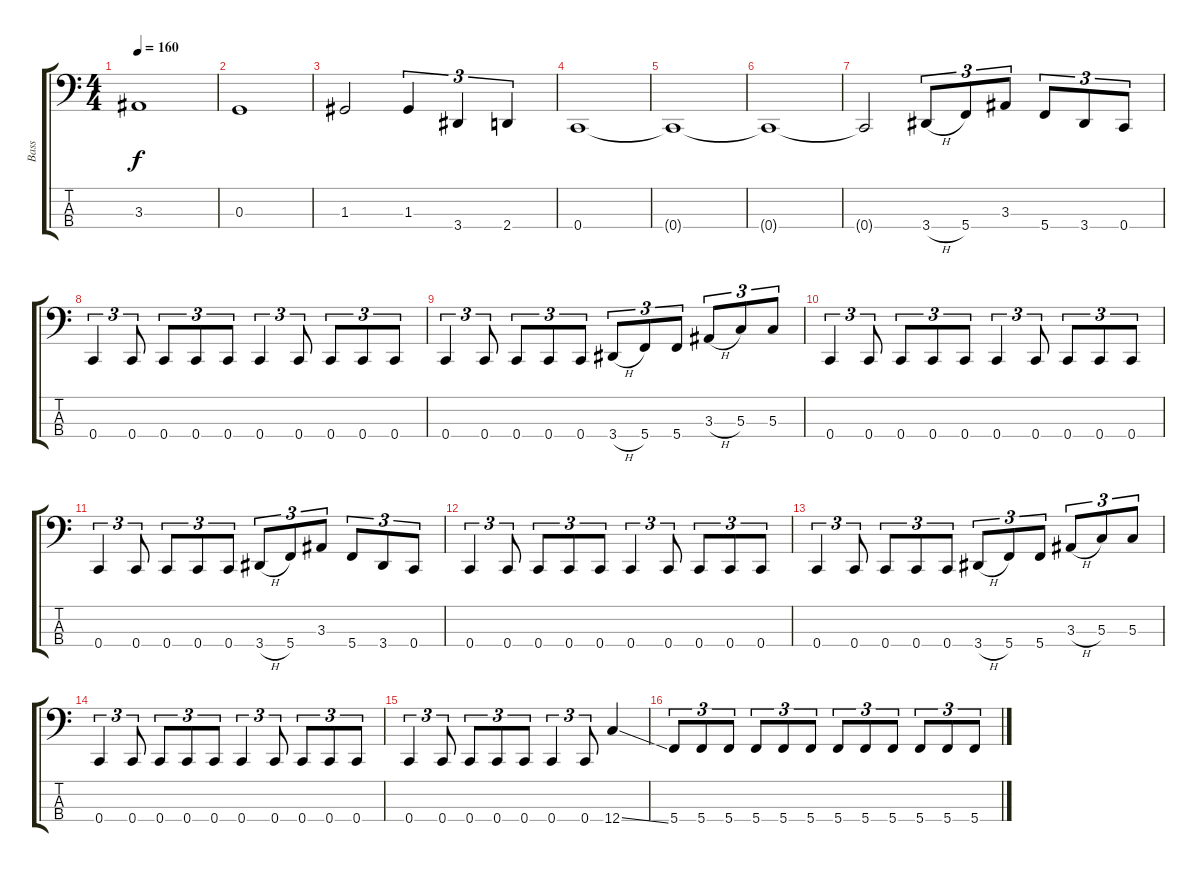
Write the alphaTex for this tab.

\track ("Bass" "Bass") {instrument electricbasspick}
\staff {score tabs}
\tuning (F2 C2 G1 C1) {hide}
\ts (4 4)
\tempo 160
\clef f4
\ks c
3.3.1{dy f} |
0.3.1 |
1.3.2 1.3.4{tu (3 2)} 3.4.4{tu (3 2)} 2.4.4{tu (3 2)} |
0.4.1 |
0.4{t}.1 |
0.4{t}.1 |
0.4{t}.2 3.4{h}.8{tu (3 2)} 5.4.8{tu (3 2)} 3.3.8{tu (3 2)} 5.4.8{tu (3 2)} 3.4.8{tu (3 2)} 0.4.8{tu (3 2)} |
0.4.4{tu (3 2)} 0.4.8{tu (3 2)} 0.4.8{tu (3 2)} 0.4.8{tu (3 2)} 0.4.8{tu (3 2)} 0.4.4{tu (3 2)} 0.4.8{tu (3 2)} 0.4.8{tu (3 2)} 0.4.8{tu (3 2)} 0.4.8{tu (3 2)} |
0.4.4{tu (3 2)} 0.4.8{tu (3 2)} 0.4.8{tu (3 2)} 0.4.8{tu (3 2)} 0.4.8{tu (3 2)} 3.4{h}.8{tu (3 2)} 5.4.8{tu (3 2)} 5.4.8{tu (3 2)} 3.3{h}.8{tu (3 2)} 5.3.8{tu (3 2)} 5.3.8{tu (3 2)} |
0.4.4{tu (3 2)} 0.4.8{tu (3 2)} 0.4.8{tu (3 2)} 0.4.8{tu (3 2)} 0.4.8{tu (3 2)} 0.4.4{tu (3 2)} 0.4.8{tu (3 2)} 0.4.8{tu (3 2)} 0.4.8{tu (3 2)} 0.4.8{tu (3 2)} |
0.4.4{tu (3 2)} 0.4.8{tu (3 2)} 0.4.8{tu (3 2)} 0.4.8{tu (3 2)} 0.4.8{tu (3 2)} 3.4{h}.8{tu (3 2)} 5.4.8{tu (3 2)} 3.3.8{tu (3 2)} 5.4.8{tu (3 2)} 3.4.8{tu (3 2)} 0.4.8{tu (3 2)} |
0.4.4{tu (3 2)} 0.4.8{tu (3 2)} 0.4.8{tu (3 2)} 0.4.8{tu (3 2)} 0.4.8{tu (3 2)} 0.4.4{tu (3 2)} 0.4.8{tu (3 2)} 0.4.8{tu (3 2)} 0.4.8{tu (3 2)} 0.4.8{tu (3 2)} |
0.4.4{tu (3 2)} 0.4.8{tu (3 2)} 0.4.8{tu (3 2)} 0.4.8{tu (3 2)} 0.4.8{tu (3 2)} 3.4{h}.8{tu (3 2)} 5.4.8{tu (3 2)} 5.4.8{tu (3 2)} 3.3{h}.8{tu (3 2)} 5.3.8{tu (3 2)} 5.3.8{tu (3 2)} |
0.4.4{tu (3 2)} 0.4.8{tu (3 2)} 0.4.8{tu (3 2)} 0.4.8{tu (3 2)} 0.4.8{tu (3 2)} 0.4.4{tu (3 2)} 0.4.8{tu (3 2)} 0.4.8{tu (3 2)} 0.4.8{tu (3 2)} 0.4.8{tu (3 2)} |
0.4.4{tu (3 2)} 0.4.8{tu (3 2)} 0.4.8{tu (3 2)} 0.4.8{tu (3 2)} 0.4.8{tu (3 2)} 0.4.4{tu (3 2)} 0.4.8{tu (3 2)} 12.4{ss}.4 |
5.4.8{tu (3 2)} 5.4.8{tu (3 2)} 5.4.8{tu (3 2)} 5.4.8{tu (3 2)} 5.4.8{tu (3 2)} 5.4.8{tu (3 2)} 5.4.8{tu (3 2)} 5.4.8{tu (3 2)} 5.4.8{tu (3 2)} 5.4.8{tu (3 2)} 5.4.8{tu (3 2)} 5.4.8{tu (3 2)}
